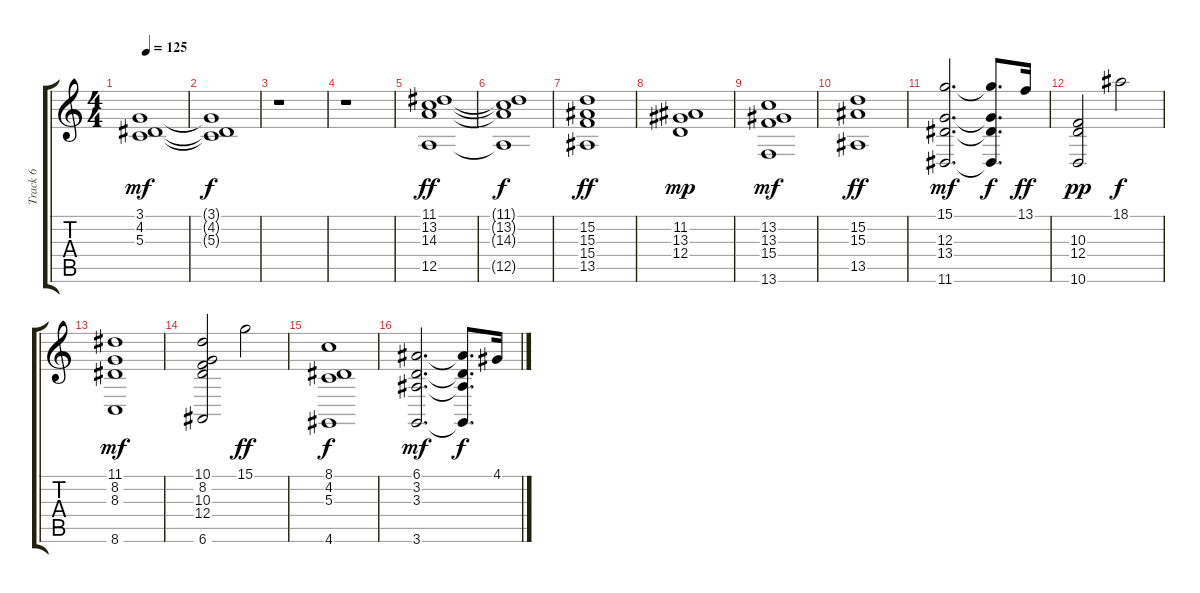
\track ("Track 6" "Track 6") {instrument stringensemble2}
\staff {score tabs}
\tuning (E4 B3 G3 D3 A2 E2) {hide}
\ts (4 4)
\tempo 125
\clef g2
\ks c
(3.1 4.2 5.3).1{dy mf} |
(3.1{t} 4.2{t} 5.3{t}).1{dy f} |
r.1 |
r.1 |
(11.1 13.2 14.3 12.5).1{dy ff} |
(11.1{t} 13.2{t} 14.3{t} 12.5{t}).1{dy f} |
(15.2 15.3 15.4 13.5).1{dy ff} |
(11.2 13.3 12.4).1{dy mp} |
(13.2 13.3 15.4 13.6).1{dy mf} |
(15.2 15.3 13.5).1{dy ff} |
(15.1 12.3 13.4 11.6).2{d dy mf} (15.1{t} 12.3{t} 13.4{t} 11.6{t}).8{d dy f} 13.1.16{dy ff} |
(10.3 12.4 10.6).2{dy pp} 18.1.2{dy f} |
(11.1 8.2 8.3 8.6).1{dy mf} |
(10.1 8.2 10.3 12.4 6.6).2 15.1.2{dy ff} |
(8.1 4.2 5.3 4.6).1{dy f} |
(6.1 3.2 3.3 3.6).2{d dy mf} (6.1{t} 3.2{t} 3.3{t} 3.6{t}).8{d dy f} 4.1.16
